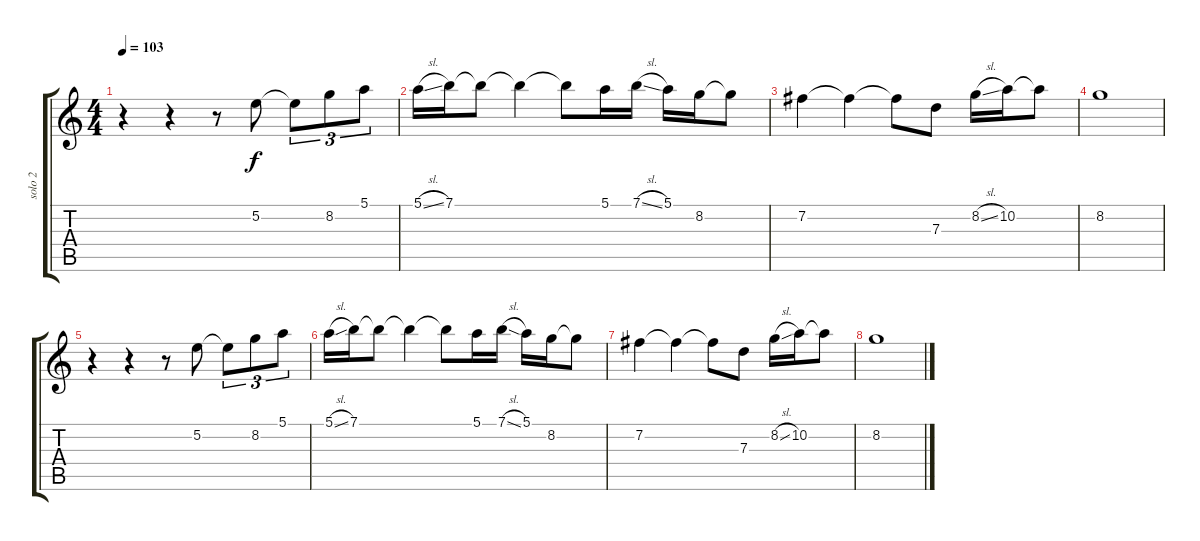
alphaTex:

\track ("solo 2" "solo 2") {instrument acousticguitarsteel}
\staff {score tabs}
\tuning (E4 B3 G3 D3 A2 E2) {hide}
\ts (4 4)
\tempo 103
\clef g2
\ks c
r.4{dy f} r.4 r.8 5.2.8 5.2{t}.8{tu (3 2)} 8.2.8{tu (3 2)} 5.1.8{tu (3 2)} |
5.1{sl}.16 7.1.16 7.1{t}.8 7.1{t}.4 7.1{t}.8 5.1.16 7.1{sl}.16 5.1.16 8.2.16 8.2{t}.8 |
7.2.4 7.2{t}.4 7.2{t}.8 7.3.8 8.2{sl}.16 10.2.16 10.2{t}.8 |
8.2.1 |
r.4 r.4 r.8 5.2.8 5.2{t}.8{tu (3 2)} 8.2.8{tu (3 2)} 5.1.8{tu (3 2)} |
5.1{sl}.16 7.1.16 7.1{t}.8 7.1{t}.4 7.1{t}.8 5.1.16 7.1{sl}.16 5.1.16 8.2.16 8.2{t}.8 |
7.2.4 7.2{t}.4 7.2{t}.8 7.3.8 8.2{sl}.16 10.2.16 10.2{t}.8 |
8.2.1
